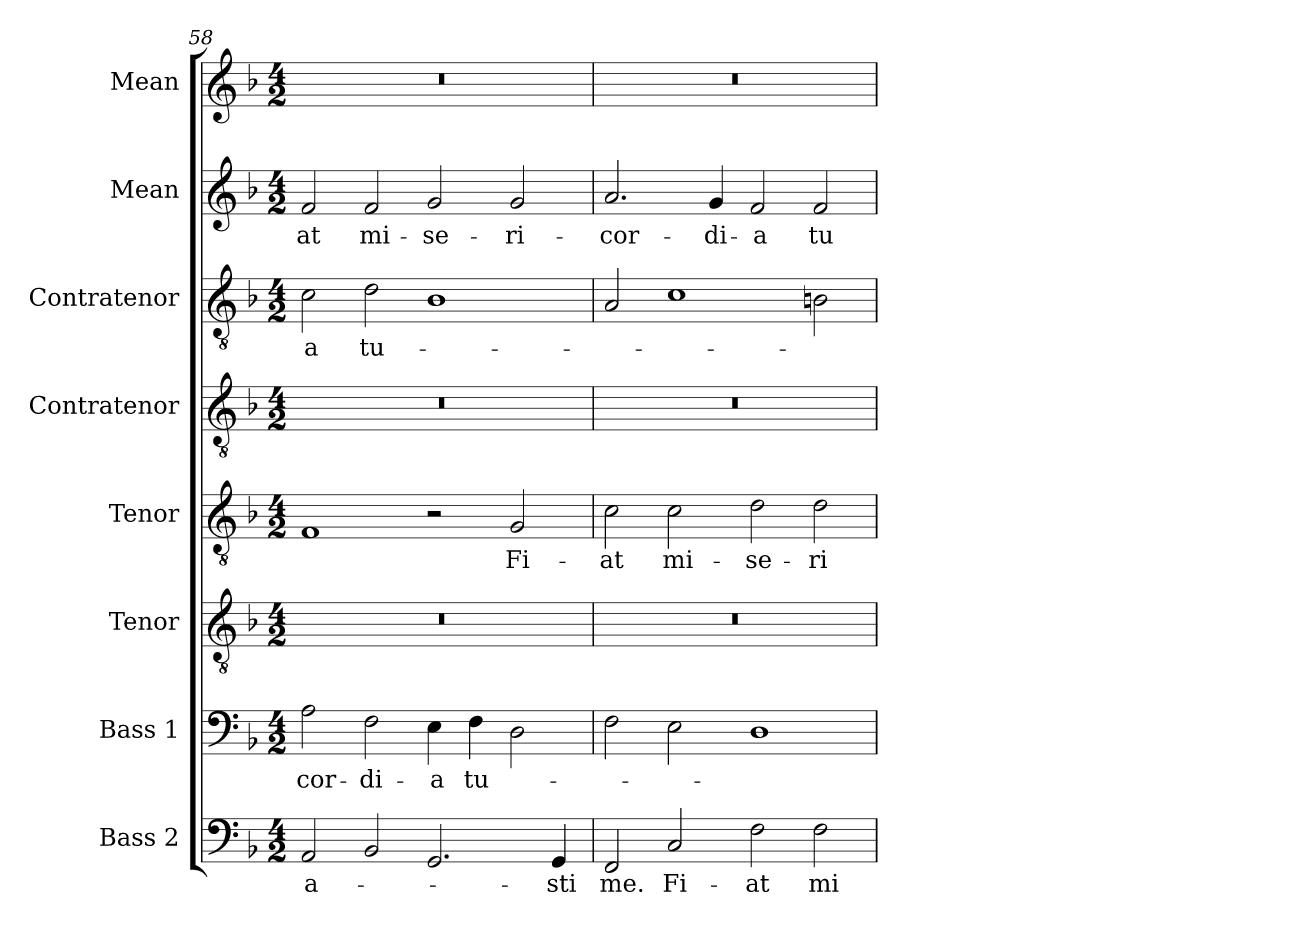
**kern	**text	**kern	**text	**kern	**kern	**text	**kern	**kern	**text	**kern	**text	**kern
*part8	*part8	*part7	*part7	*part6	*part5	*part5	*part4	*part3	*part3	*part2	*part2	*part1
*staff8	*staff8	*staff7	*staff7	*staff6	*staff5	*staff5	*staff4	*staff3	*staff3	*staff2	*staff2	*staff1
*I"Bass 2	*	*I"Bass 1	*	*I"Tenor	*I"Tenor	*	*I"Contratenor	*I"Contratenor	*	*I"Mean	*	*I"Mean
*I'B2.	*	*I'B1.	*	*I'T.	*I'T.	*	*I'Ct.	*I'Ct.	*	*I'M.	*	*I'M.
*clefF4	*	*clefF4	*	*clefGv2	*clefGv2	*	*clefGv2	*clefGv2	*	*clefG2	*	*clefG2
*	*	*	*	*ITrd7c12	*ITrd7c12	*	*ITrd7c12	*ITrd7c12	*	*	*	*
*k[b-]	*	*k[b-]	*	*k[b-]	*k[b-]	*	*k[b-]	*k[b-]	*	*k[b-]	*	*k[b-]
*F:	*	*F:	*	*F:	*F:	*	*F:	*F:	*	*F:	*	*F:
*M4/2	*	*M4/2	*	*M4/2	*M4/2	*	*M4/2	*M4/2	*	*M4/2	*	*M4/2
=58	=58	=58	=58	=58	=58	=58	=58	=58	=58	=58	=58	=58
!	!LO:LY:b:color=#000000	!	!	!	!	!	!	!	!	!	!	!
!	!	!	!LO:LY:b:color=#000000	!LO:N:vis=1	!	!	!LO:N:vis=1	!	!	!	!	!
!	!	!	!	!	!	!	!	!	!LO:LY:b:color=#000000	!	!	!
!	!	!	!	!	!	!	!	!	!	!	!LO:LY:b:color=#000000	!LO:N:vis=1
2AAi/	-a-	2Ai\	-cor-	0r	1FFi	.	0r	2Ci\	-a	2fi/	-at	0r
!	!	!	!LO:LY:b:color=#000000	!	!	!	!	!	!	!	!	!
!	!	!	!	!	!	!	!	!	!LO:LY:b:color=#000000	!	!	!
!	!	!	!	!	!	!	!	!	!	!	!LO:LY:b:color=#000000	!
2BB-i/	.	2Fi\	-di-	.	.	.	.	2Di\	tu-	2fi/	mi-	.
!	!	!	!LO:LY:b:color=#000000	!	!	!	!	!	!	!	!	!
!	!	!	!	!	!	!	!	!	!	!	!LO:LY:b:color=#000000	!
2.GGi/	.	4Ei\	-a	.	2r	.	.	1BB-i	.	2gi/	-se-	.
!	!	!	!LO:LY:b:color=#000000	!	!	!	!	!	!	!	!	!
.	.	4Fi\	tu-	.	.	.	.	.	.	.	.	.
!	!	!	!	!	!	!LO:LY:b:color=#000000	!	!	!	!	!	!
!	!	!	!	!	!	!	!	!	!	!	!LO:LY:b:color=#000000	!
.	.	2Di\	.	.	2GGi/	Fi-	.	.	.	2gi/	-ri-	.
!	!LO:LY:b:color=#000000	!	!	!	!	!	!	!	!	!	!	!
4GGi/	-sti	.	.	.	.	.	.	.	.	.	.	.
=59	=59	=59	=59	=59	=59	=59	=59	=59	=59	=59	=59	=59
!	!LO:LY:b:color=#000000	!	!	!LO:N:vis=1	!	!	!	!	!	!	!	!
!	!	!	!	!	!	!LO:LY:b:color=#000000	!LO:N:vis=1	!	!	!	!	!
!	!	!	!	!	!	!	!	!	!	!	!LO:LY:b:color=#000000	!LO:N:vis=1
2FFi/	me.	2Fi\	.	0r	2Ci\	-at	0r	2AAi/	.	2.ai/	-cor-	0r
!	!LO:LY:b:color=#000000	!	!	!	!	!	!	!	!	!	!	!
!	!	!	!	!	!	!LO:LY:b:color=#000000	!	!	!	!	!	!
2Ci/	Fi-	2Ei\	.	.	2Ci\	mi-	.	1Ci	.	.	.	.
!	!	!	!	!	!	!	!	!	!	!	!LO:LY:b:color=#000000	!
.	.	.	.	.	.	.	.	.	.	4gi/	-di-	.
!	!LO:LY:b:color=#000000	!	!	!	!	!	!	!	!	!	!	!
!	!	!	!	!	!	!LO:LY:b:color=#000000	!	!	!	!	!	!
!	!	!	!	!	!	!	!	!	!	!	!LO:LY:b:color=#000000	!
2Fi\	-at	1Di	.	.	2Di\	-se-	.	.	.	2fi/	-a	.
!	!LO:LY:b:color=#000000	!	!	!	!	!	!	!	!	!	!	!
!	!	!	!	!	!	!LO:LY:b:color=#000000	!	!	!	!	!	!
!	!	!	!	!	!	!	!	!	!	!	!LO:LY:b:color=#000000	!
2Fi\	mi-	.	.	.	2Di\	-ri-	.	2BBni\	.	2fi/	tu-	.
=	=	=	=	=	=	=	=	=	=	=	=	=
*-	*-	*-	*-	*-	*-	*-	*-	*-	*-	*-	*-	*-
